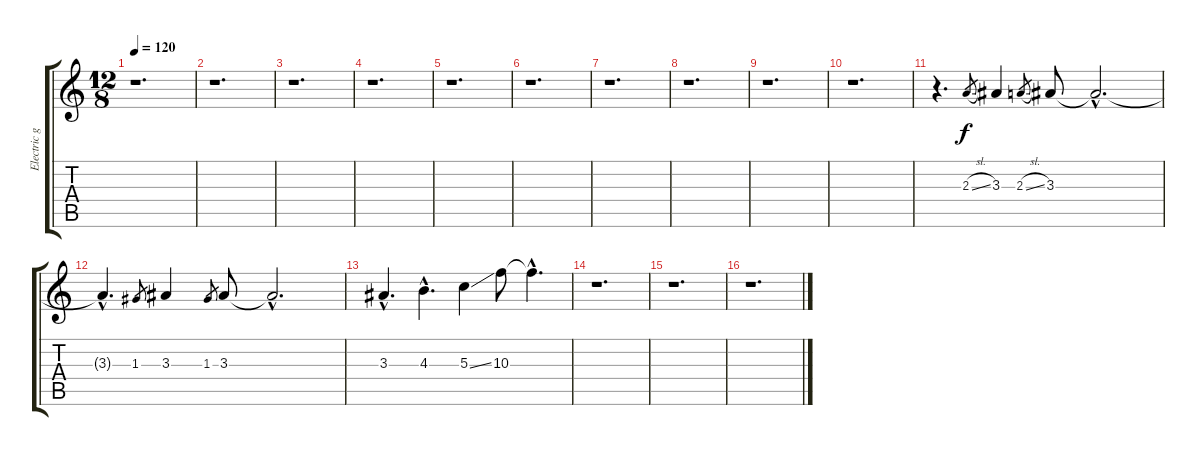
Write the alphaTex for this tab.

\track ("Electric guitar 7" "Electric g") {instrument overdrivenguitar}
\staff {score tabs}
\tuning (E4 B3 G3 D3 A2 E2) {hide}
\ts (12 8)
\tempo 120
\clef g2
\ks c
r.1{d dy f} |
r.1{d} |
r.1{d} |
r.1{d} |
r.1{d} |
r.1{d} |
r.1{d} |
r.1{d} |
r.1{d} |
r.1{d} |
r.4{d} 2.3{sl}.8{gr} 3.3.4 2.3{sl}.8{gr} 3.3.8 3.3{hac t}.2{d} |
3.3{hac t}.4{d} 1.3.8{gr} 3.3.4 1.3.8{gr} 3.3.8 3.3{hac t}.2{d} |
3.3{hac}.4{d} 4.3{hac}.4{d} 5.3{ss}.4 10.3.8 10.3{hac t}.4{d} |
r.1{d} |
r.1{d} |
r.1{d}
